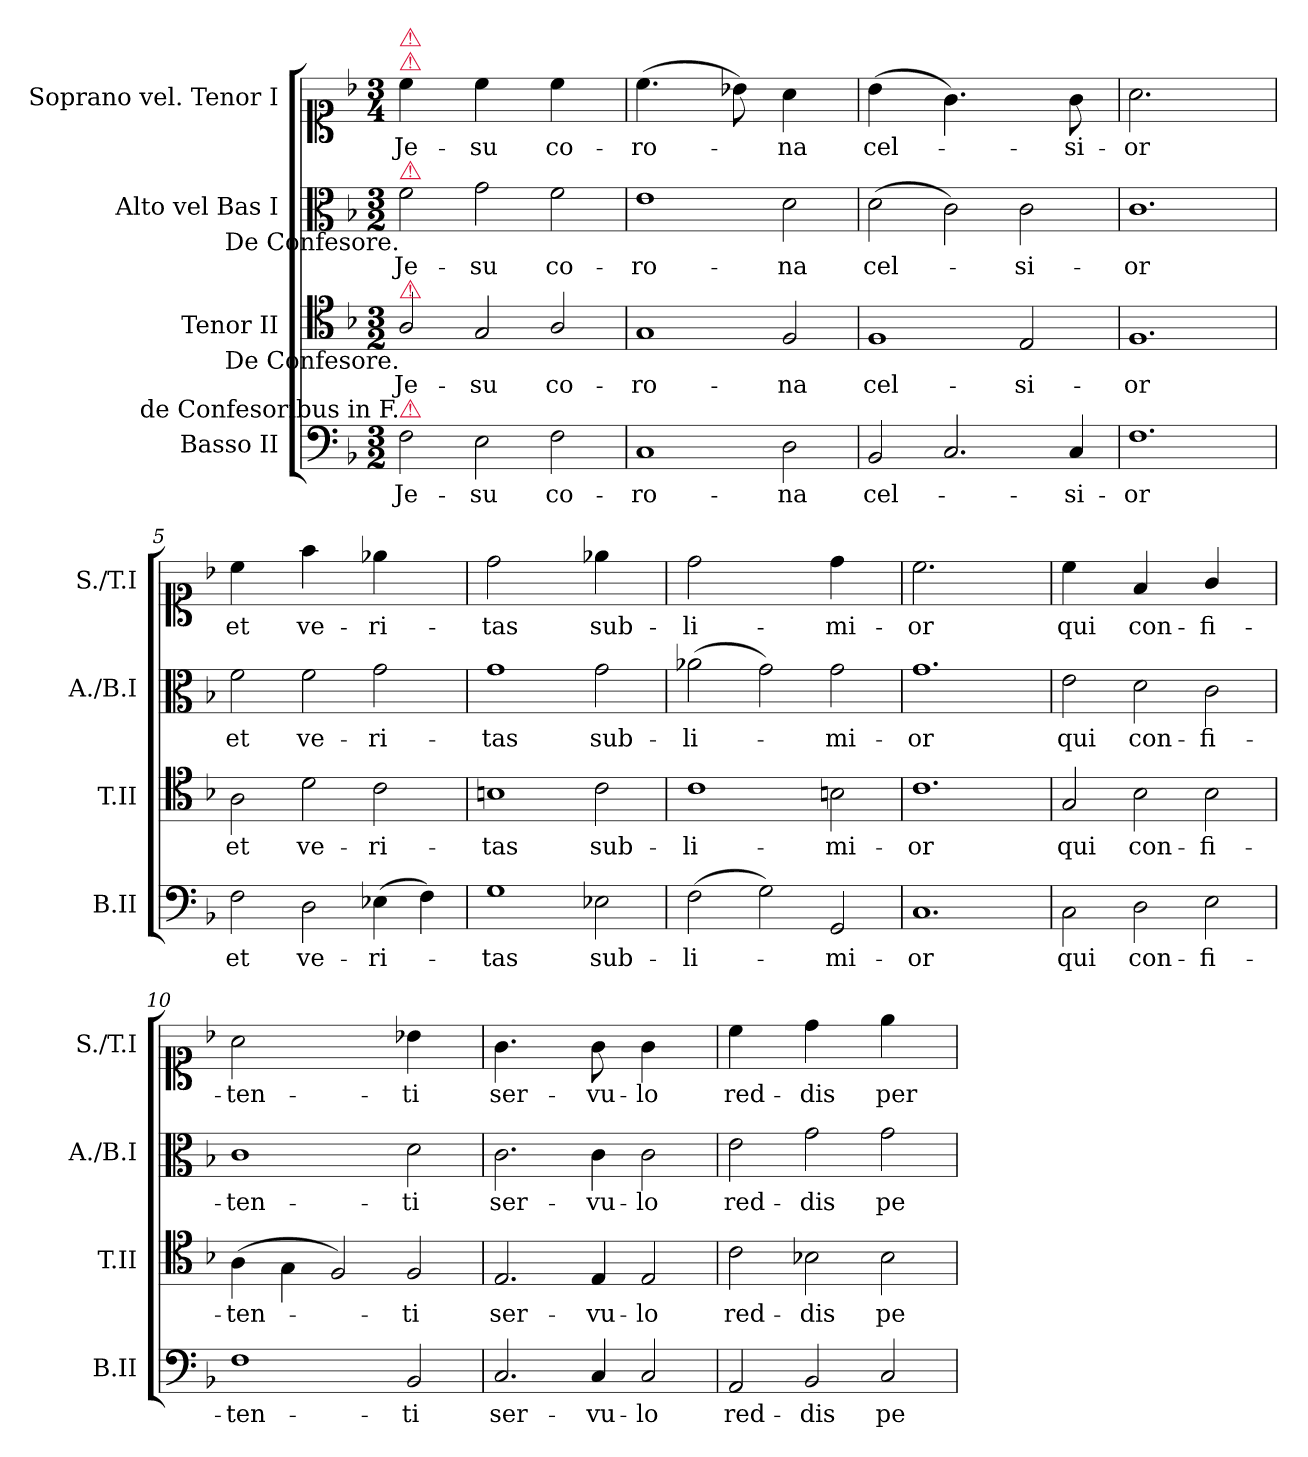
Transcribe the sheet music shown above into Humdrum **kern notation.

**kern	**text	**kern	**text	**kern	**text	**kern	**text
*part4	*part4	*part3	*part3	*part2	*part2	*part1	*part1
*staff4	*staff4	*staff3	*staff3	*staff2	*staff2	*staff1	*staff1
*I"Basso II	*	*I"Tenor II	*	*I"Alto vel Bas I	*	*I"Soprano vel. Tenor I	*
*I'B.II	*	*I'T.II	*	*I'A./B.I	*	*I'S./T.I	*
*clefF4	*	*clefC4	*	*clefC3	*	*clefC1	*
*k[b-]	*	*k[b-]	*	*k[b-]	*	*k[b-]	*
*F:	*	*F:	*	*F:	*	*F:	*
*M3/2	*	*M3/2	*	*M3/2	*	*M3/4	*
=1	=1	=1	=1	=1	=1	=1	=1
!	!	!	!	!	!	!LO:TX:a:color=crimson:t=⚠	!
!	!	!	!	!	!	!LO:TX:a:color=crimson:t=⚠	!
!	!	!	!	!LO:TX:b:rj:t=De Confesore.	!	!	!
!	!	!	!	!LO:TX:a:color=crimson:t=⚠	!	!	!
!	!	!LO:TX:b:rj:t=De Confesore.	!	!	!	!	!
!	!	!LO:TX:a:color=crimson:t=⚠	!	!	!	!	!
!LO:TX:a:color=crimson:t=⚠	!	!	!	!	!	!	!
!LO:TX:a:rj:t=de Confesoribus in F.	!	!	!	!	!	!	!
!	!	!	!	!	!	!LO:N:vis=4	!
2F\	Je-	2A/	Je-	2f\	Je-	2cc\	Je-
!	!	!	!	!	!	!LO:N:vis=4	!
2E\	-su	2G/	-su	2g\	-su	2cc\	-su
!	!	!	!	!	!	!LO:N:vis=4	!
2F\	co-	2A/	co-	2f\	co-	2cc\	co-
=2	=2	=2	=2	=2	=2	=2	=2
!	!	!	!	!	!	!LO:N:vis=4.	!
1C/	-ro-	1G/	-ro-	1e\	-ro-	(2.cc\	-ro-
!	!	!	!	!	!	!LO:N:vis=8	!
.	.	.	.	.	.	4b-X\)	.
!	!	!	!	!	!	!LO:N:vis=4	!
2D\	-na	2F/	-na	2d\	-na	2a\	-na
=3	=3	=3	=3	=3	=3	=3	=3
!	!	!	!	!	!	!LO:N:vis=4	!
2BB-/	cel-	1F/	cel-	(2d\	cel-	(2b-\	cel-
!	!	!	!	!	!	!LO:N:vis=4.	!
2.C/	.	.	.	2c\)	.	2.g\)	.
.	.	2E/	-si-	2c\	-si-	.	.
!	!	!	!	!	!	!LO:N:vis=8	!
4C/	-si-	.	.	.	.	4g\	-si-
=4	=4	=4	=4	=4	=4	=4	=4
!	!	!	!	!	!	!LO:N:vis=2.	!
1.F\	-or	1.F/	-or	1.c\	-or	1.a\	-or
=5	=5	=5	=5	=5	=5	=5	=5
!	!	!	!	!	!	!LO:N:vis=4	!
2F\	et	2A\	et	2f\	et	2cc\	et
!	!	!	!	!	!	!LO:N:vis=4	!
2D\	ve-	2d\	ve-	2f\	ve-	2ff\	ve-
!	!	!	!	!	!	!LO:N:vis=4	!
(4E-X\	-ri-	2c\	-ri-	2g\	-ri-	2ee-X\	-ri-
4F\)	.	.	.	.	.	.	.
=6	=6	=6	=6	=6	=6	=6	=6
!	!	!	!	!	!	!LO:N:vis=2	!
1G\	-tas	1Bn\	-tas	1g\	-tas	1dd\	-tas
!	!	!	!	!	!	!LO:N:vis=4	!
2E-X\	sub-	2c\	sub-	2g\	sub-	2ee-X\	sub-
=7	=7	=7	=7	=7	=7	=7	=7
!	!	!	!	!	!	!LO:N:vis=2	!
(2F\	-li-	1c\	-li-	(2a-X\	-li-	1dd\	-li-
2G\)	.	.	.	2g\)	.	.	.
!	!	!	!	!	!	!LO:N:vis=4	!
2GG/	-mi-	2Bn\	-mi-	2g\	-mi-	2dd\	-mi-
=8	=8	=8	=8	=8	=8	=8	=8
!	!	!	!	!	!	!LO:N:vis=2.	!
1.C/	-or	1.c\	-or	1.g\	-or	1.cc\	-or
=9	=9	=9	=9	=9	=9	=9	=9
!	!	!	!	!	!	!LO:N:vis=4	!
2C\	qui	2G/	qui	2e\	qui	2cc\	qui
!	!	!	!	!	!	!LO:N:vis=4	!
2D\	con-	2B-\	con-	2d\	con-	2f/	con-
!	!	!	!	!	!	!LO:N:vis=4	!
2E\	-fi-	2B-\	-fi-	2c\	-fi-	2g/	-fi-
=10	=10	=10	=10	=10	=10	=10	=10
!	!	!	!	!	!	!LO:N:vis=2	!
1F\	-ten-	(4A\	-ten-	1c\	-ten-	1a\	-ten-
.	.	4G\	.	.	.	.	.
.	.	2F/)	.	.	.	.	.
!	!	!	!	!	!	!LO:N:vis=4	!
2BB-/	-ti	2F/	-ti	2d\	-ti	2b-X\	-ti
=11	=11	=11	=11	=11	=11	=11	=11
!	!	!	!	!	!	!LO:N:vis=4.	!
2.C/	ser-	2.E/	ser-	2.c\	ser-	2.g\	ser-
!	!	!	!	!	!	!LO:N:vis=8	!
4C/	-vu-	4E/	-vu-	4c\	-vu-	4g\	-vu-
!	!	!	!	!	!	!LO:N:vis=4	!
2C/	-lo	2E/	-lo	2c\	-lo	2g\	-lo
=12	=12	=12	=12	=12	=12	=12	=12
!	!	!	!	!	!	!LO:N:vis=4	!
2AA/	red-	2c\	red-	2e\	red-	2cc\	red-
!	!	!	!	!	!	!LO:N:vis=4	!
2BB-/	-dis	2B-X\	-dis	2g\	-dis	2dd\	-dis
!	!	!	!	!	!	!LO:N:vis=4	!
2C/	pe-	2B-\	pe-	2g\	pe-	2ee\	per-
=	=	=	=	=	=	=	=
*-	*-	*-	*-	*-	*-	*-	*-
